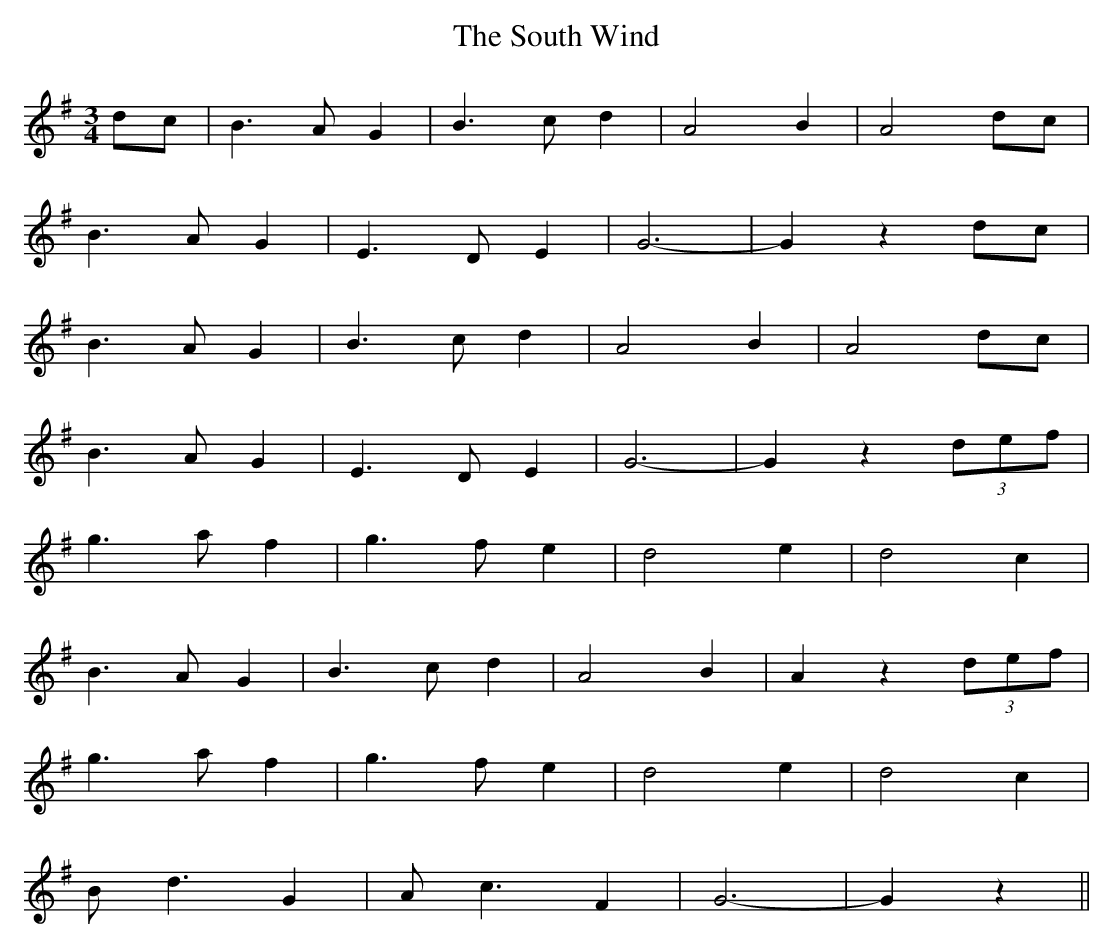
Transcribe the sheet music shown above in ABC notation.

X:1
T: The South Wind
M: 3/4
L: 1/8
K: Gmaj
dc|B3A G2|B3c d2|A4 B2|A4 dc|
B3A G2|E3D E2|G6-|G2 z2 dc|
B3A G2|B3c d2|A4 B2|A4 dc|
B3A G2|E3D E2|G6-|G2 z2 (3d-e-f|
g3a f2|g3f e2|d4 e2|d4 c2|
B3A G2|B3c d2|A4 B2|A2 z2 (3d-e-f|
g3a f2|g3f e2|d4 e2|d4 c2|
Bd3 G2|Ac3 F2|G6-|G2 z2||
